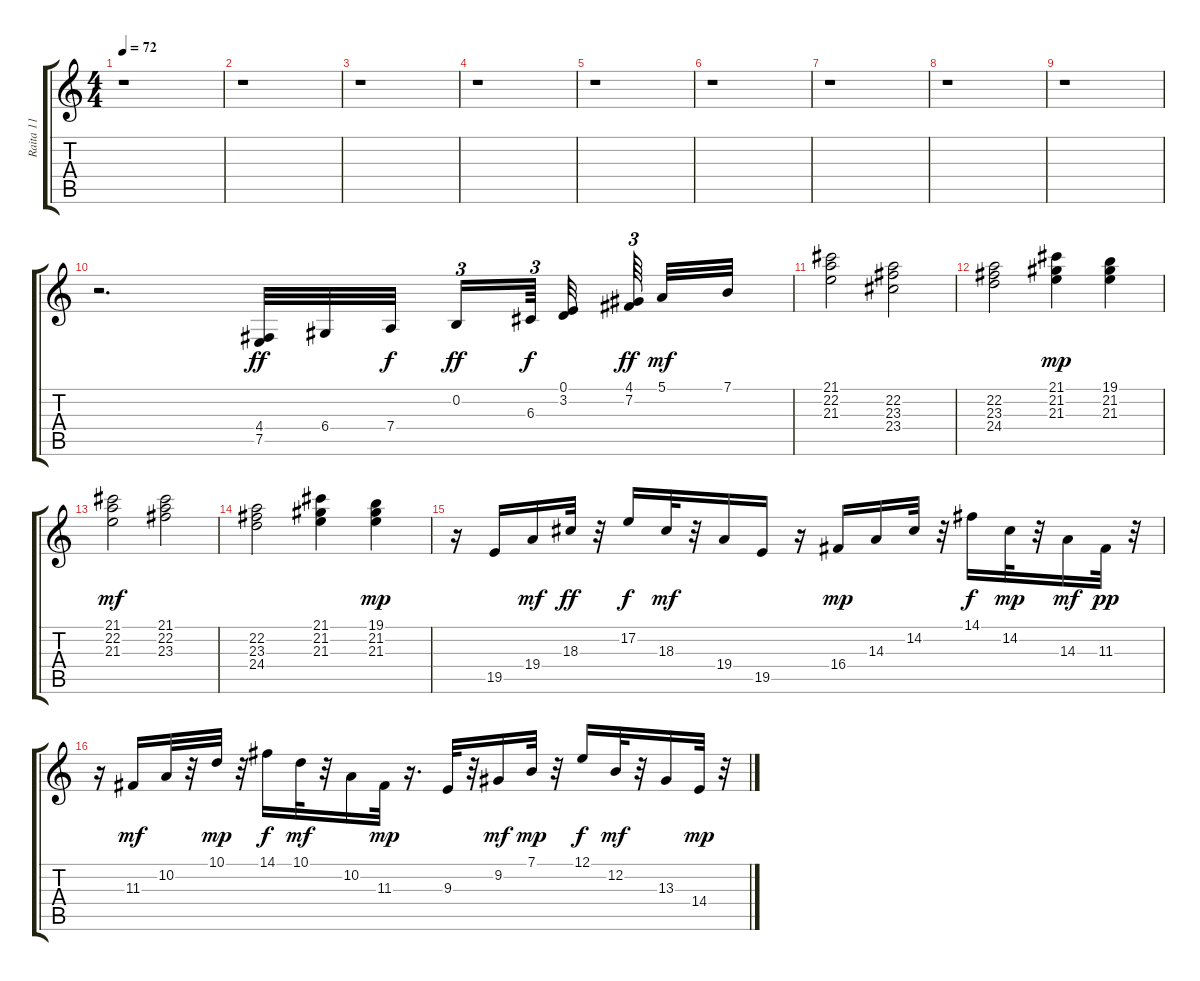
\track ("Raita 11" "Raita 11") {instrument stringensemble1}
\staff {score tabs}
\tuning (E4 B3 G3 D3 A2 E2) {hide}
\ts (4 4)
\tempo 72
\clef g2
\ks c
r.1{dy ff} |
r.1 |
r.1 |
r.1 |
r.1 |
r.1 |
r.1 |
r.1 |
r.1 |
r.2{d} (4.4 7.5).32 6.4.32 7.4.32{dy f beam splitsecondary} 0.2.16{tu (3 2) dy ff} 6.3.64{tu (3 2) dy f beam splitsecondary} (0.1 3.2).32{beam splitsecondary} (4.1 7.2).64{tu (3 2) dy ff beam splitsecondary} 5.1.32{dy mf} 7.1.32 |
(21.1 22.2 21.3).2 (22.2 23.3 23.4).2 |
(22.2 23.3 24.4).2 (21.1 21.2 21.3).4{dy mp} (19.1 21.2 21.3).4 |
(21.1 22.2 21.3).2{dy mf} (21.1 22.2 23.3).2 |
(22.2 23.3 24.4).2 (21.1 21.2 21.3).4 (19.1 21.2 21.3).4{dy mp} |
r.16 19.5.16 19.4.16{dy mf} 18.3.32{dy ff} r.32 17.2.16{dy f} 18.3.32{dy mf} r.32 19.4.16 19.5.16 r.16 16.4.16{dy mp} 14.3.16 14.2.32 r.32 14.1.16{dy f} 14.2.32{dy mp} r.32 14.3.16{dy mf} 11.3.32{dy pp} r.32 |
r.16 11.3.16{dy mf} 10.2.32 r.32 10.1.32{dy mp} r.32 14.1.16{dy f} 10.1.32{dy mf} r.32 10.2.16 11.3.32{dy mp} r.16{d} 9.3.32 r.32 9.2.16{dy mf} 7.1.32{dy mp} r.32 12.1.16{dy f} 12.2.32{dy mf} r.32 13.3.16 14.4.32{dy mp} r.32
